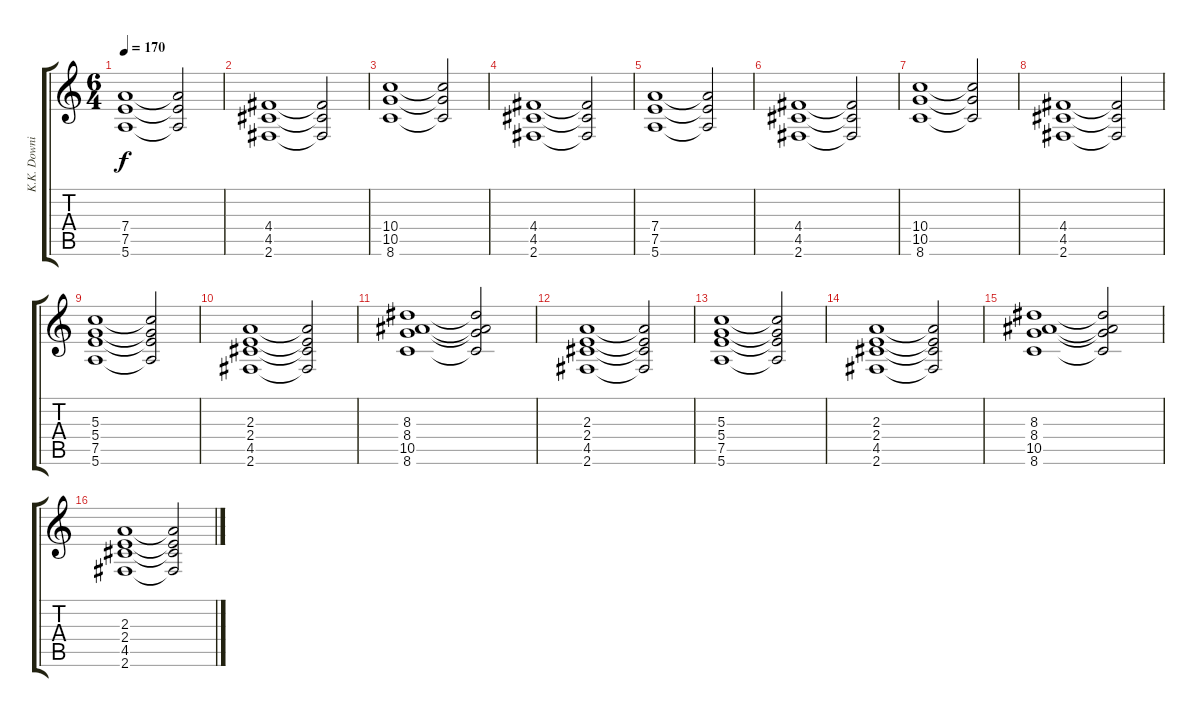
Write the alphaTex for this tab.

\track ("K.K. Downing" "K.K. Downi") {instrument distortionguitar}
\staff {score tabs}
\tuning (E4 B3 G3 D3 A2 E2) {hide}
\ts (6 4)
\tempo 170
\clef g2
\ks c
(7.4 7.5 5.6).1{dy f instrument distortionguitar} (7.4{t} 7.5{t} 5.6{t}).2 |
(4.4 4.5 2.6).1 (4.4{t} 4.5{t} 2.6{t}).2 |
(10.4 10.5 8.6).1 (10.4{t} 10.5{t} 8.6{t}).2 |
(4.4 4.5 2.6).1 (4.4{t} 4.5{t} 2.6{t}).2 |
(7.4 7.5 5.6).1 (7.4{t} 7.5{t} 5.6{t}).2 |
(4.4 4.5 2.6).1 (4.4{t} 4.5{t} 2.6{t}).2 |
(10.4 10.5 8.6).1 (10.4{t} 10.5{t} 8.6{t}).2 |
(4.4 4.5 2.6).1 (4.4{t} 4.5{t} 2.6{t}).2 |
(5.3 5.4 7.5 5.6).1 (5.3{t} 5.4{t} 7.5{t} 5.6{t}).2 |
(2.3 2.4 4.5 2.6).1 (2.3{t} 2.4{t} 4.5{t} 2.6{t}).2 |
(8.3 8.4 10.5 8.6).1 (8.3{t} 8.4{t} 10.5{t} 8.6{t}).2 |
(2.3 2.4 4.5 2.6).1 (2.3{t} 2.4{t} 4.5{t} 2.6{t}).2 |
(5.3 5.4 7.5 5.6).1 (5.3{t} 5.4{t} 7.5{t} 5.6{t}).2 |
(2.3 2.4 4.5 2.6).1 (2.3{t} 2.4{t} 4.5{t} 2.6{t}).2 |
(8.3 8.4 10.5 8.6).1 (8.3{t} 8.4{t} 10.5{t} 8.6{t}).2 |
(2.3 2.4 4.5 2.6).1 (2.3{t} 2.4{t} 4.5{t} 2.6{t}).2
